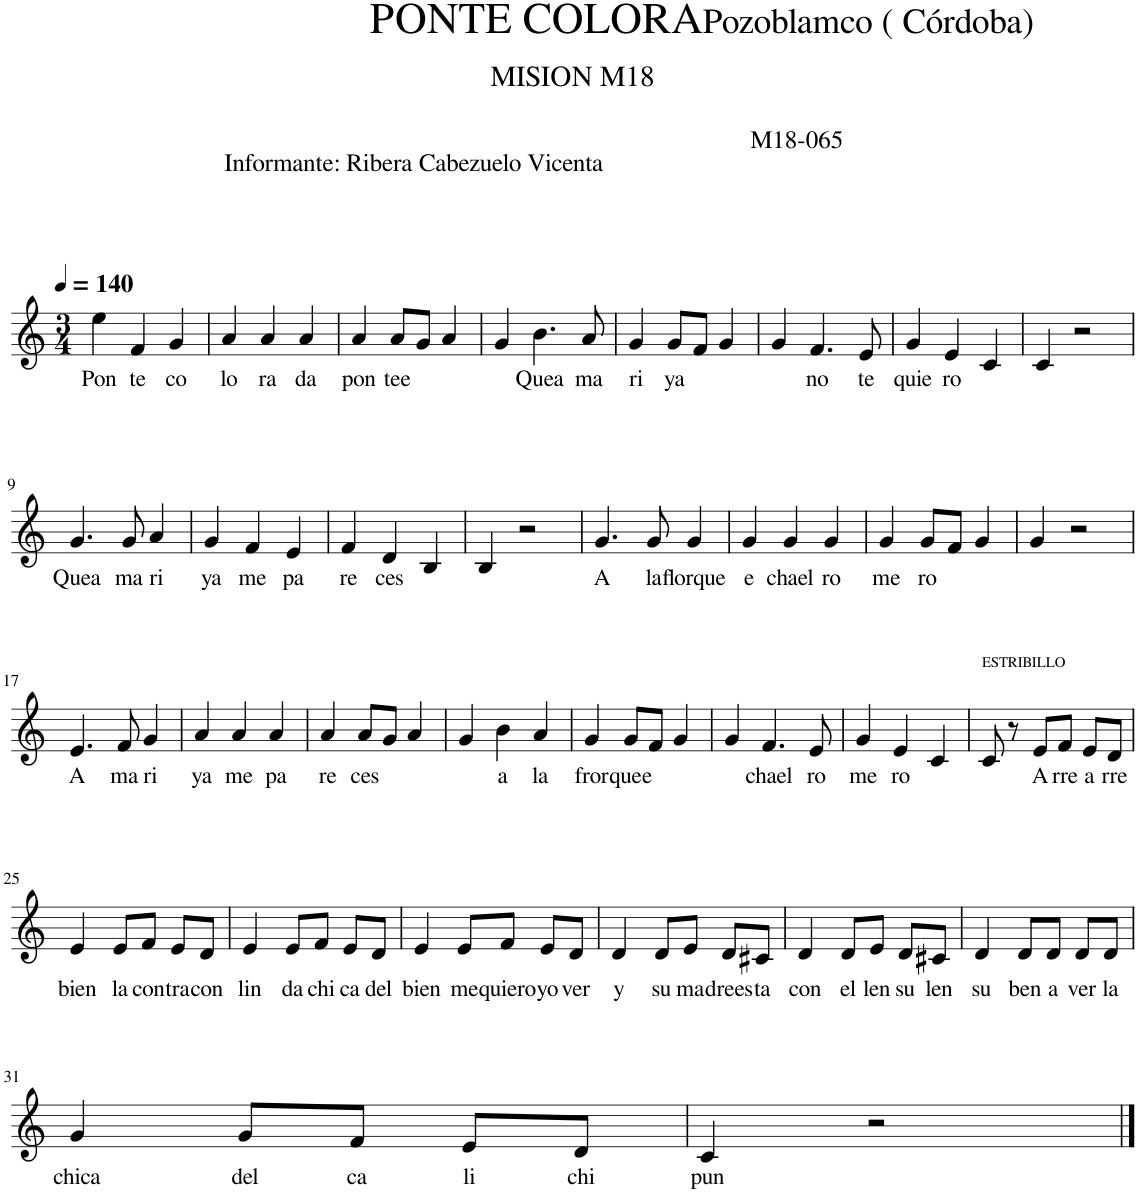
**kern	**text
*part1	*part1
*staff1	*staff1
*I"Piano	*
*I'Pno.	*
*clefG2	*
*k[]	*
*M3/4	*
*MM140	*
=1	=1
!	!LO:LY:b
4ee\	Pon
!	!LO:LY:b
4f/	te
!	!LO:LY:b
4g/	co
=2	=2
!	!LO:LY:b
4a/	lo
!	!LO:LY:b
4a/	ra
!	!LO:LY:b
4a/	da
=3	=3
!	!LO:LY:b
4a/	pon
!	!LO:LY:b
8a/L	tee
8g/J	.
4a/	.
=4	=4
4g/	.
!	!LO:LY:b
4.b\	Quea
!	!LO:LY:b
8a/	ma
=5	=5
!	!LO:LY:b
4g/	ri
!	!LO:LY:b
8g/L	ya
8f/J	.
4g/	.
=6	=6
4g/	.
!	!LO:LY:b
4.f/	no
!	!LO:LY:b
8e/	te
=7	=7
!	!LO:LY:b
4g/	quie
!	!LO:LY:b
4e/	ro
4c/	.
=8	=8
4c/	.
2r	.
!!LO:LB:g=z
=9	=9
!	!LO:LY:b
4.g/	Quea
!	!LO:LY:b
8g/	ma
!	!LO:LY:b
4a/	ri
=10	=10
!	!LO:LY:b
4g/	ya
!	!LO:LY:b
4f/	me
!	!LO:LY:b
4e/	pa
=11	=11
!	!LO:LY:b
4f/	re
!	!LO:LY:b
4d/	ces
4B/	.
=12	=12
4B/	.
2r	.
=13	=13
!	!LO:LY:b
4.g/	A
!	!LO:LY:b
8g/	la
!	!LO:LY:b
4g/	florque
=14	=14
!	!LO:LY:b
4g/	e
!	!LO:LY:b
4g/	chael
!	!LO:LY:b
4g/	ro
=15	=15
!	!LO:LY:b
4g/	me
!	!LO:LY:b
8g/L	ro
8f/J	.
4g/	.
=16	=16
4g/	.
2r	.
!!LO:LB:g=z
=17	=17
!	!LO:LY:b
4.e/	A
!	!LO:LY:b
8f/	ma
!	!LO:LY:b
4g/	ri
=18	=18
!	!LO:LY:b
4a/	ya
!	!LO:LY:b
4a/	me
!	!LO:LY:b
4a/	pa
=19	=19
!	!LO:LY:b
4a/	re
!	!LO:LY:b
8a/L	ces
8g/J	.
4a/	.
=20	=20
4g/	.
!	!LO:LY:b
4b\	a
!	!LO:LY:b
4a/	la
=21	=21
!	!LO:LY:b
4g/	fror
!	!LO:LY:b
8g/L	quee
8f/J	.
4g/	.
=22	=22
4g/	.
!	!LO:LY:b
4.f/	chael
!	!LO:LY:b
8e/	ro
=23	=23
!	!LO:LY:b
4g/	me
!	!LO:LY:b
4e/	ro
4c/	.
=24	=24
!LO:TX:a:t=ESTRIBILLO	!
8c/	.
8r	.
!	!LO:LY:b
8e/L	A
!	!LO:LY:b
8f/J	rre
!	!LO:LY:b
8e/L	a
!	!LO:LY:b
8d/J	rre
!!LO:LB:g=z
=25	=25
!	!LO:LY:b
4e/	bien
!	!LO:LY:b
8e/L	la
!	!LO:LY:b
8f/J	con
!	!LO:LY:b
8e/L	tra
!	!LO:LY:b
8d/J	con
=26	=26
!	!LO:LY:b
4e/	lin
!	!LO:LY:b
8e/L	da
!	!LO:LY:b
8f/J	chi
!	!LO:LY:b
8e/L	ca
!	!LO:LY:b
8d/J	del
=27	=27
!	!LO:LY:b
4e/	bien
!	!LO:LY:b
8e/L	me
!	!LO:LY:b
8f/J	quiero
!	!LO:LY:b
8e/L	yo
!	!LO:LY:b
8d/J	ver
=28	=28
!	!LO:LY:b
4d/	y
!	!LO:LY:b
8d/L	su
!	!LO:LY:b
8e/J	ma
!	!LO:LY:b
8d/L	drees
!	!LO:LY:b
8c#X/J	ta
=29	=29
!	!LO:LY:b
4d/	con
!	!LO:LY:b
8d/L	el
!	!LO:LY:b
8e/J	len
!	!LO:LY:b
8d/L	su
!	!LO:LY:b
8c#X/J	len
=30	=30
!	!LO:LY:b
4d/	su
!	!LO:LY:b
8d/L	ben
!	!LO:LY:b
8d/J	a
!	!LO:LY:b
8d/L	ver
!	!LO:LY:b
8d/J	la
!!LO:LB:g=z
=31	=31
!	!LO:LY:b
4g/	chica
!	!LO:LY:b
8g/L	del
!	!LO:LY:b
8f/J	ca
!	!LO:LY:b
8e/L	li
!	!LO:LY:b
8d/J	chi
=32	=32
!	!LO:LY:b
4c/	pun
2r	.
==	==
*-	*-
